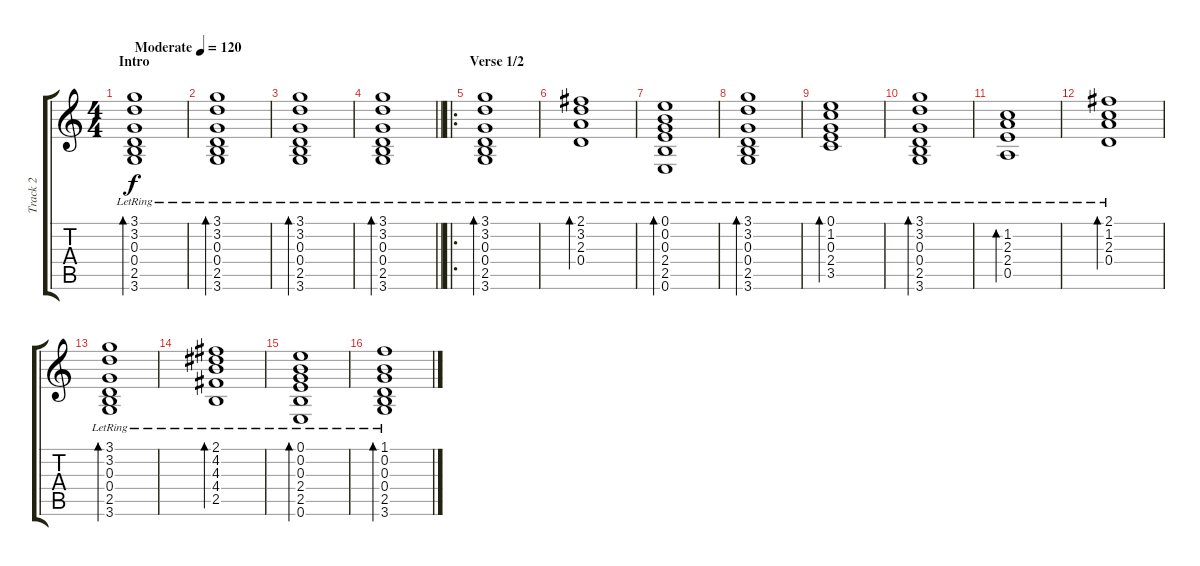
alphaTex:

\track ("Track 2" "Track 2") {instrument acousticguitarsteel}
\staff {score tabs}
\tuning (E4 B3 G3 D3 A2 E2) {hide}
\ts (4 4)
\section ("" "Intro")
\tempo (120 "Moderate")
\clef g2
\ks c
(3.1{lr} 3.2{lr} 0.3{lr} 0.4{lr} 2.5{lr} 3.6{lr}).1{bd 60 dy f instrument acousticguitarsteel} |
(3.1{lr} 3.2{lr} 0.3{lr} 0.4{lr} 2.5{lr} 3.6{lr}).1{bd 60} |
(3.1{lr} 3.2{lr} 0.3{lr} 0.4{lr} 2.5{lr} 3.6{lr}).1{bd 60} |
\barLineRight lightlight
(3.1{lr} 3.2{lr} 0.3{lr} 0.4{lr} 2.5{lr} 3.6{lr}).1{bd 60} |
\ro
\section ("" "Verse 1/2")
(3.1{lr} 3.2{lr} 0.3{lr} 0.4{lr} 2.5{lr} 3.6{lr}).1{bd 60} |
(2.1{lr} 3.2{lr} 2.3{lr} 0.4{lr}).1{bd 120} |
(0.1{lr} 0.2{lr} 0.3{lr} 2.4{lr} 2.5{lr} 0.6{lr}).1{bd 60} |
(3.1{lr} 3.2{lr} 0.3{lr} 0.4{lr} 2.5{lr} 3.6{lr}).1{bd 60} |
(0.1{lr} 1.2{lr} 0.3{lr} 2.4{lr} 3.5{lr}).1{bd 60} |
(3.1{lr} 3.2{lr} 0.3{lr} 0.4{lr} 2.5{lr} 3.6{lr}).1{bd 60} |
(1.2{lr} 2.3{lr} 2.4{lr} 0.5{lr}).1{bd 60} |
(2.1{lr} 1.2{lr} 2.3{lr} 0.4{lr}).1{bd 60} |
(3.1{lr} 3.2{lr} 0.3{lr} 0.4{lr} 2.5{lr} 3.6{lr}).1{bd 60} |
(2.1{lr} 4.2{lr} 4.3{lr} 4.4{lr} 2.5{lr}).1{bd 60} |
(0.1{lr} 0.2{lr} 0.3{lr} 2.4{lr} 2.5{lr} 0.6{lr}).1{bd 60} |
(1.1{lr} 0.2{lr} 0.3{lr} 0.4{lr} 2.5{lr} 3.6{lr}).1{bd 60}
